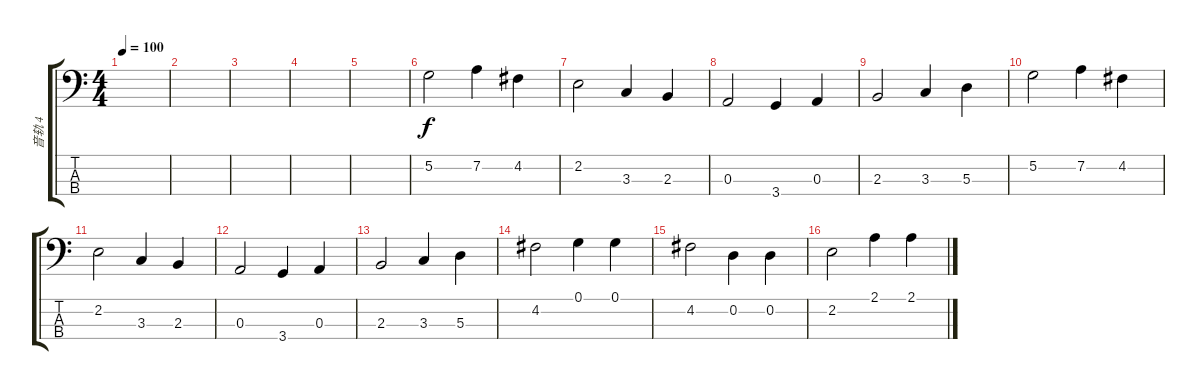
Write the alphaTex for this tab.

\track ("音轨 4" "音轨 4") {instrument electricbasspick}
\staff {score tabs}
\tuning (G2 D2 A1 E1) {hide}
\ts (4 4)
\tempo 100
\clef f4
\ks c
|
|
|
|
|
5.2.2 7.2.4 4.2.4 |
2.2.2 3.3.4 2.3.4 |
0.3.2 3.4.4 0.3.4 |
2.3.2 3.3.4 5.3.4 |
5.2.2 7.2.4 4.2.4 |
2.2.2 3.3.4 2.3.4 |
0.3.2 3.4.4 0.3.4 |
2.3.2 3.3.4 5.3.4 |
4.2.2 0.1.4 0.1.4 |
4.2.2 0.2.4 0.2.4 |
2.2.2 2.1.4 2.1.4
